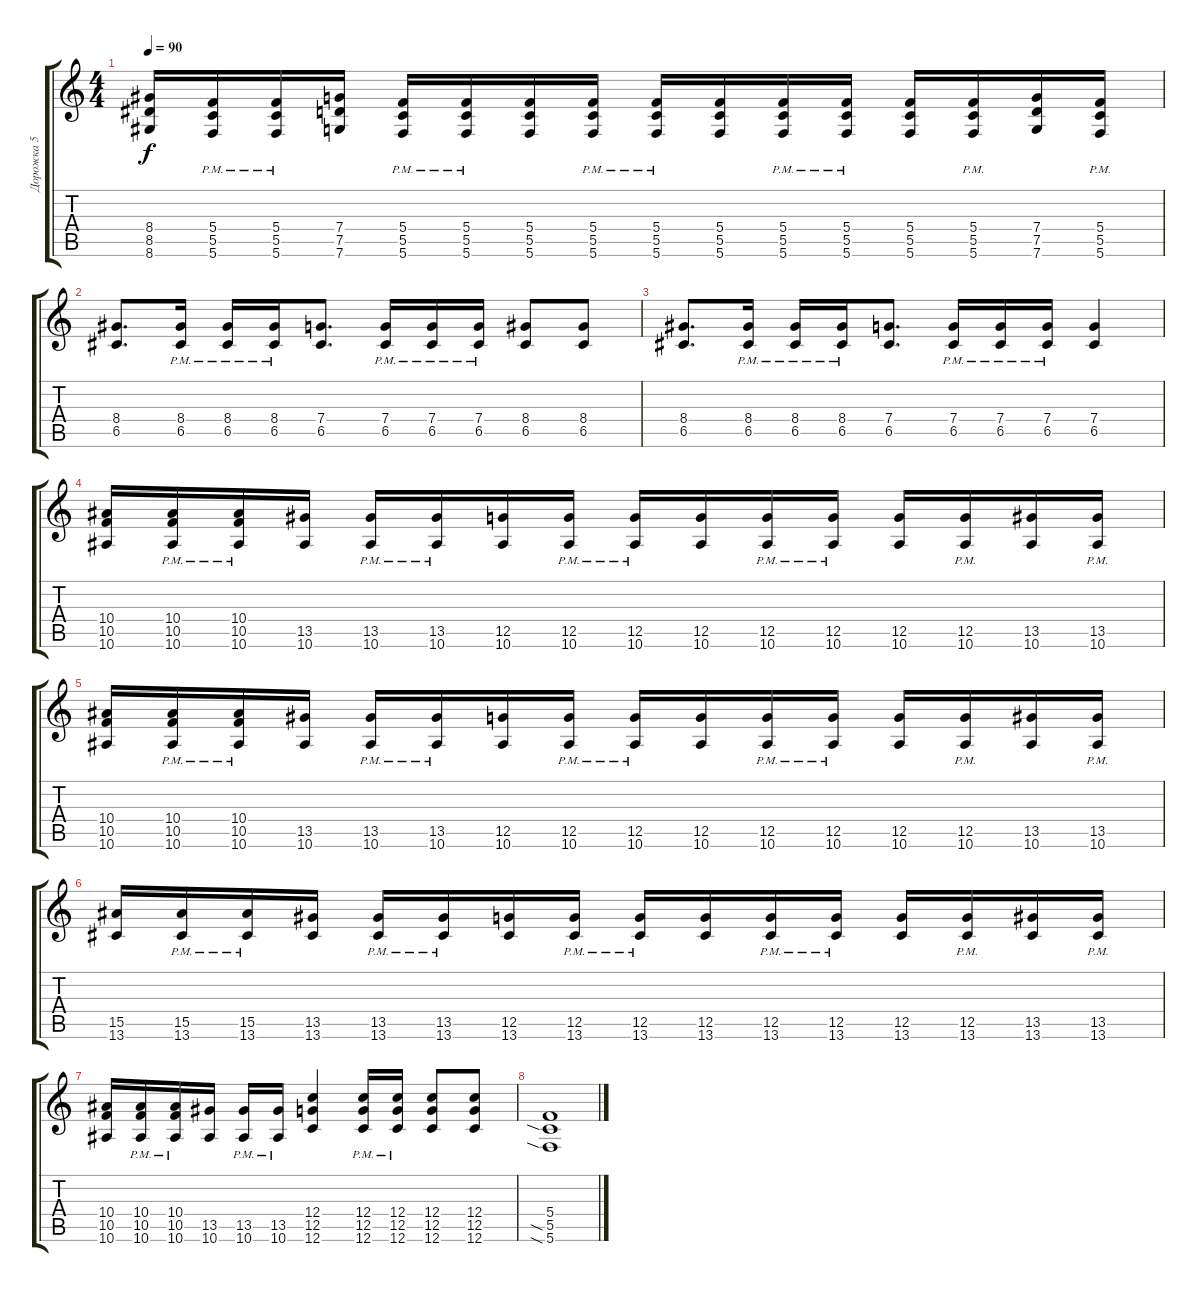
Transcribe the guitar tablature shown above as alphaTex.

\track ("Дорожка 5" "Дорожка 5") {instrument distortionguitar}
\staff {score tabs}
\tuning (D4 A3 F3 C3 G2 C2) {hide}
\ts (4 4)
\tempo 90
\clef g2
\ks c
(8.4 8.5 8.6).16{dy f} (5.4{pm} 5.5{pm} 5.6{pm}).16 (5.4{pm} 5.5{pm} 5.6{pm}).16 (7.4 7.5 7.6).16 (5.4{pm} 5.5{pm} 5.6{pm}).16 (5.4{pm} 5.5{pm} 5.6{pm}).16 (5.4 5.5 5.6).16 (5.4{pm} 5.5{pm} 5.6{pm}).16 (5.4{pm} 5.5{pm} 5.6{pm}).16 (5.4 5.5 5.6).16 (5.4{pm} 5.5{pm} 5.6{pm}).16 (5.4{pm} 5.5{pm} 5.6{pm}).16 (5.4 5.5 5.6).16 (5.4{pm} 5.5{pm} 5.6{pm}).16 (7.4 7.5 7.6).16 (5.4{pm} 5.5{pm} 5.6{pm}).16 |
(8.4 6.5).8{d} (8.4{pm} 6.5{pm}).16 (8.4{pm} 6.5{pm}).16 (8.4{pm} 6.5{pm}).16 (7.4 6.5).8{d} (7.4{pm} 6.5{pm}).16 (7.4{pm} 6.5{pm}).16 (7.4{pm} 6.5{pm}).16 (8.4 6.5).8 (8.4 6.5).8 |
(8.4 6.5).8{d} (8.4{pm} 6.5{pm}).16 (8.4{pm} 6.5{pm}).16 (8.4{pm} 6.5{pm}).16 (7.4 6.5).8{d} (7.4{pm} 6.5{pm}).16 (7.4{pm} 6.5{pm}).16 (7.4{pm} 6.5{pm}).16 (7.4 6.5).4 |
(10.4 10.5 10.6).16 (10.4{pm} 10.5{pm} 10.6{pm}).16 (10.4{pm} 10.5{pm} 10.6{pm}).16 (13.5 10.6).16 (13.5{pm} 10.6{pm}).16 (13.5{pm} 10.6{pm}).16 (12.5 10.6).16 (12.5{pm} 10.6{pm}).16 (12.5{pm} 10.6{pm}).16 (12.5 10.6).16 (12.5{pm} 10.6{pm}).16 (12.5{pm} 10.6{pm}).16 (12.5 10.6).16 (12.5{pm} 10.6{pm}).16 (13.5 10.6).16 (13.5{pm} 10.6{pm}).16 |
(10.4 10.5 10.6).16 (10.4{pm} 10.5{pm} 10.6{pm}).16 (10.4{pm} 10.5{pm} 10.6{pm}).16 (13.5 10.6).16 (13.5{pm} 10.6{pm}).16 (13.5{pm} 10.6{pm}).16 (12.5 10.6).16 (12.5{pm} 10.6{pm}).16 (12.5{pm} 10.6{pm}).16 (12.5 10.6).16 (12.5{pm} 10.6{pm}).16 (12.5{pm} 10.6{pm}).16 (12.5 10.6).16 (12.5{pm} 10.6{pm}).16 (13.5 10.6).16 (13.5{pm} 10.6{pm}).16 |
(15.5 13.6).16 (15.5{pm} 13.6{pm}).16 (15.5{pm} 13.6{pm}).16 (13.5 13.6).16 (13.5{pm} 13.6{pm}).16 (13.5{pm} 13.6{pm}).16 (12.5 13.6).16 (12.5{pm} 13.6{pm}).16 (12.5{pm} 13.6{pm}).16 (12.5 13.6).16 (12.5{pm} 13.6{pm}).16 (12.5{pm} 13.6{pm}).16 (12.5 13.6).16 (12.5{pm} 13.6{pm}).16 (13.5 13.6).16 (13.5{pm} 13.6{pm}).16 |
(10.4 10.5 10.6).16 (10.4{pm} 10.5{pm} 10.6{pm}).16 (10.4{pm} 10.5{pm} 10.6{pm}).16 (13.5 10.6).16 (13.5{pm} 10.6{pm}).16 (13.5{pm} 10.6{pm}).16 (12.4 12.5 12.6).4 (12.4{pm} 12.5{pm} 12.6{pm}).16 (12.4{pm} 12.5{pm} 12.6{pm}).16 (12.4 12.5 12.6).8 (12.4 12.5 12.6).8 |
(5.4 5.5{sia} 5.6{sia}).1
